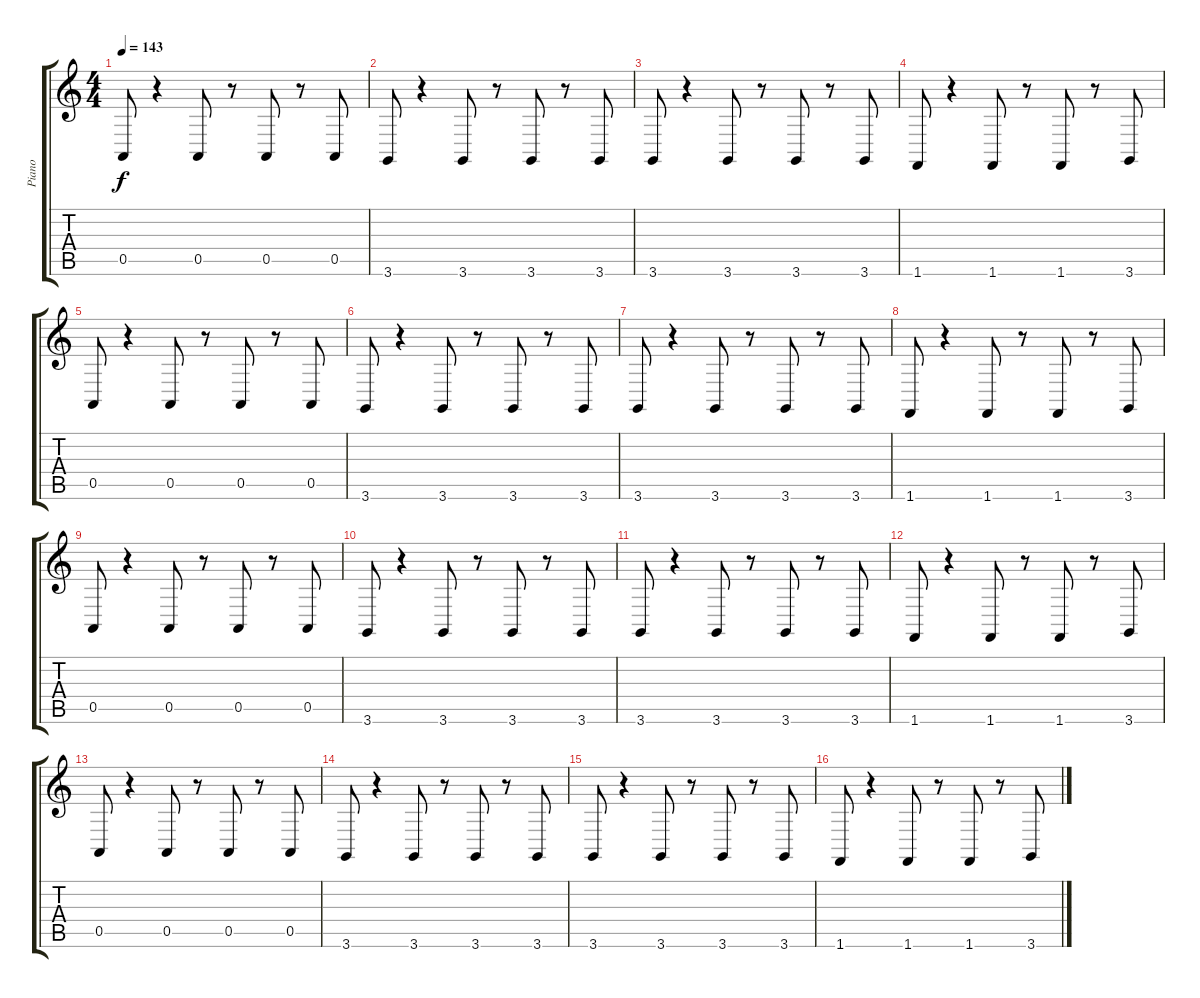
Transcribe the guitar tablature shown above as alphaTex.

\track ("Piano" "Piano") {instrument brightacousticpiano}
\staff {score tabs}
\tuning (E4 B3 G3 D3 A2 E2) {hide}
\ts (4 4)
\tempo 143
\clef g2
\ks c
0.5.8{dy f} r.4 0.5.8 r.8 0.5.8 r.8 0.5.8 |
3.6.8 r.4 3.6.8 r.8 3.6.8 r.8 3.6.8 |
3.6.8 r.4 3.6.8 r.8 3.6.8 r.8 3.6.8 |
1.6.8 r.4 1.6.8 r.8 1.6.8 r.8 3.6.8 |
0.5.8 r.4 0.5.8 r.8 0.5.8 r.8 0.5.8 |
3.6.8 r.4 3.6.8 r.8 3.6.8 r.8 3.6.8 |
3.6.8 r.4 3.6.8 r.8 3.6.8 r.8 3.6.8 |
1.6.8 r.4 1.6.8 r.8 1.6.8 r.8 3.6.8 |
0.5.8 r.4 0.5.8 r.8 0.5.8 r.8 0.5.8 |
3.6.8 r.4 3.6.8 r.8 3.6.8 r.8 3.6.8 |
3.6.8 r.4 3.6.8 r.8 3.6.8 r.8 3.6.8 |
1.6.8 r.4 1.6.8 r.8 1.6.8 r.8 3.6.8 |
0.5.8 r.4 0.5.8 r.8 0.5.8 r.8 0.5.8 |
3.6.8 r.4 3.6.8 r.8 3.6.8 r.8 3.6.8 |
3.6.8 r.4 3.6.8 r.8 3.6.8 r.8 3.6.8 |
1.6.8 r.4 1.6.8 r.8 1.6.8 r.8 3.6.8
